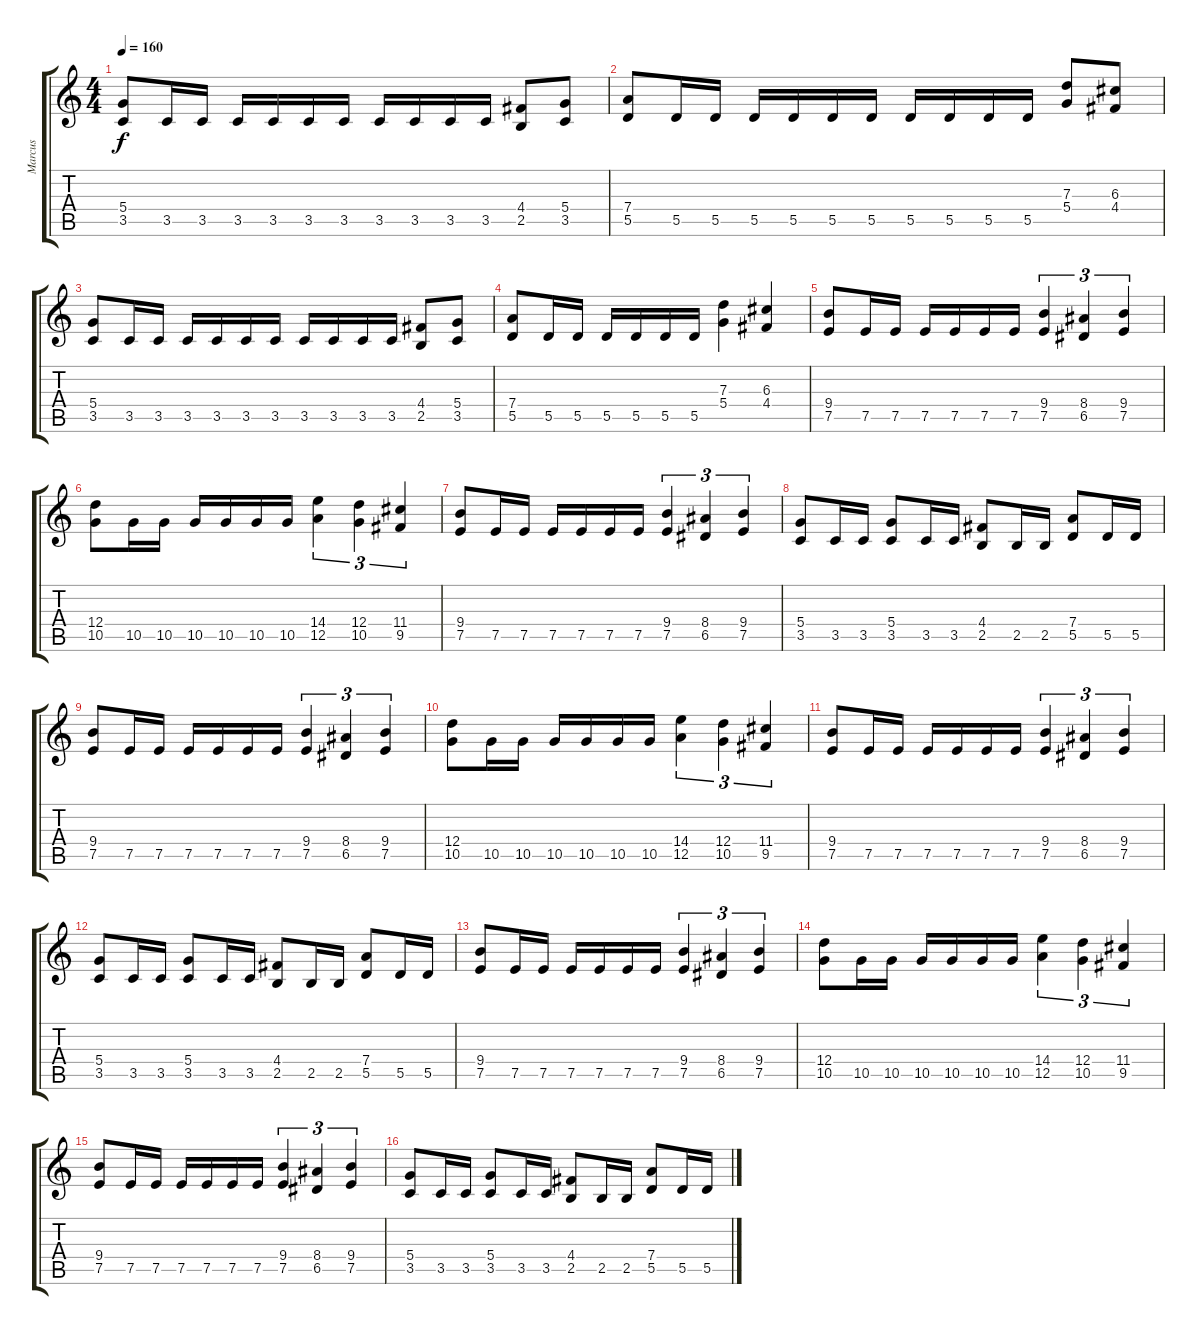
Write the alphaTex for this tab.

\track ("Marcus" "Marcus") {instrument distortionguitar}
\staff {score tabs}
\tuning (E4 B3 G3 D3 A2 E2) {hide}
\ts (4 4)
\tempo 160
\clef g2
\ks c
(5.4 3.5).8{dy f} 3.5.16 3.5.16 3.5.16 3.5.16 3.5.16 3.5.16 3.5.16 3.5.16 3.5.16 3.5.16 (4.4 2.5).8 (5.4 3.5).8 |
(7.4 5.5).8 5.5.16 5.5.16 5.5.16 5.5.16 5.5.16 5.5.16 5.5.16 5.5.16 5.5.16 5.5.16 (7.3 5.4).8 (6.3 4.4).8 |
(5.4 3.5).8 3.5.16 3.5.16 3.5.16 3.5.16 3.5.16 3.5.16 3.5.16 3.5.16 3.5.16 3.5.16 (4.4 2.5).8 (5.4 3.5).8 |
(7.4 5.5).8 5.5.16 5.5.16 5.5.16 5.5.16 5.5.16 5.5.16 (7.3 5.4).4 (6.3 4.4).4 |
(9.4 7.5).8 7.5.16 7.5.16 7.5.16 7.5.16 7.5.16 7.5.16 (9.4 7.5).4{tu (3 2)} (8.4 6.5).4{tu (3 2)} (9.4 7.5).4{tu (3 2)} |
(12.4 10.5).8 10.5.16 10.5.16 10.5.16 10.5.16 10.5.16 10.5.16 (14.4 12.5).4{tu (3 2)} (12.4 10.5).4{tu (3 2)} (11.4 9.5).4{tu (3 2)} |
(9.4 7.5).8 7.5.16 7.5.16 7.5.16 7.5.16 7.5.16 7.5.16 (9.4 7.5).4{tu (3 2)} (8.4 6.5).4{tu (3 2)} (9.4 7.5).4{tu (3 2)} |
(5.4 3.5).8 3.5.16 3.5.16 (5.4 3.5).8 3.5.16 3.5.16 (4.4 2.5).8 2.5.16 2.5.16 (7.4 5.5).8 5.5.16 5.5.16 |
(9.4 7.5).8 7.5.16 7.5.16 7.5.16 7.5.16 7.5.16 7.5.16 (9.4 7.5).4{tu (3 2)} (8.4 6.5).4{tu (3 2)} (9.4 7.5).4{tu (3 2)} |
(12.4 10.5).8 10.5.16 10.5.16 10.5.16 10.5.16 10.5.16 10.5.16 (14.4 12.5).4{tu (3 2)} (12.4 10.5).4{tu (3 2)} (11.4 9.5).4{tu (3 2)} |
(9.4 7.5).8 7.5.16 7.5.16 7.5.16 7.5.16 7.5.16 7.5.16 (9.4 7.5).4{tu (3 2)} (8.4 6.5).4{tu (3 2)} (9.4 7.5).4{tu (3 2)} |
(5.4 3.5).8 3.5.16 3.5.16 (5.4 3.5).8 3.5.16 3.5.16 (4.4 2.5).8 2.5.16 2.5.16 (7.4 5.5).8 5.5.16 5.5.16 |
(9.4 7.5).8 7.5.16 7.5.16 7.5.16 7.5.16 7.5.16 7.5.16 (9.4 7.5).4{tu (3 2)} (8.4 6.5).4{tu (3 2)} (9.4 7.5).4{tu (3 2)} |
(12.4 10.5).8 10.5.16 10.5.16 10.5.16 10.5.16 10.5.16 10.5.16 (14.4 12.5).4{tu (3 2)} (12.4 10.5).4{tu (3 2)} (11.4 9.5).4{tu (3 2)} |
(9.4 7.5).8 7.5.16 7.5.16 7.5.16 7.5.16 7.5.16 7.5.16 (9.4 7.5).4{tu (3 2)} (8.4 6.5).4{tu (3 2)} (9.4 7.5).4{tu (3 2)} |
(5.4 3.5).8 3.5.16 3.5.16 (5.4 3.5).8 3.5.16 3.5.16 (4.4 2.5).8 2.5.16 2.5.16 (7.4 5.5).8 5.5.16 5.5.16
